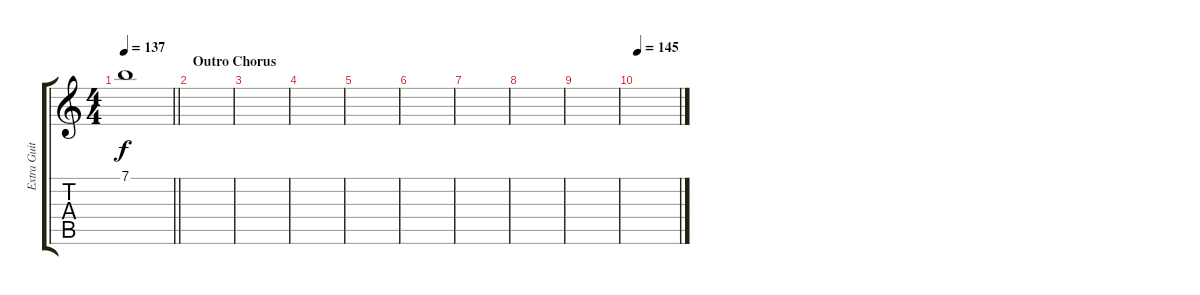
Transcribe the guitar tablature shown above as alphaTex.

\track ("Extra Guitar" "Extra Guit") {instrument distortionguitar}
\staff {score tabs}
\tuning (E4 B3 G3 D3 A2 D2) {hide}
\ts (4 4)
\tempo 137
\clef g2
\barLineRight lightlight
\ks c
7.1{t}.1{dy f} |
\section ("" "Outro Chorus")
|
|
|
|
|
|
|
|
\tempo 145
